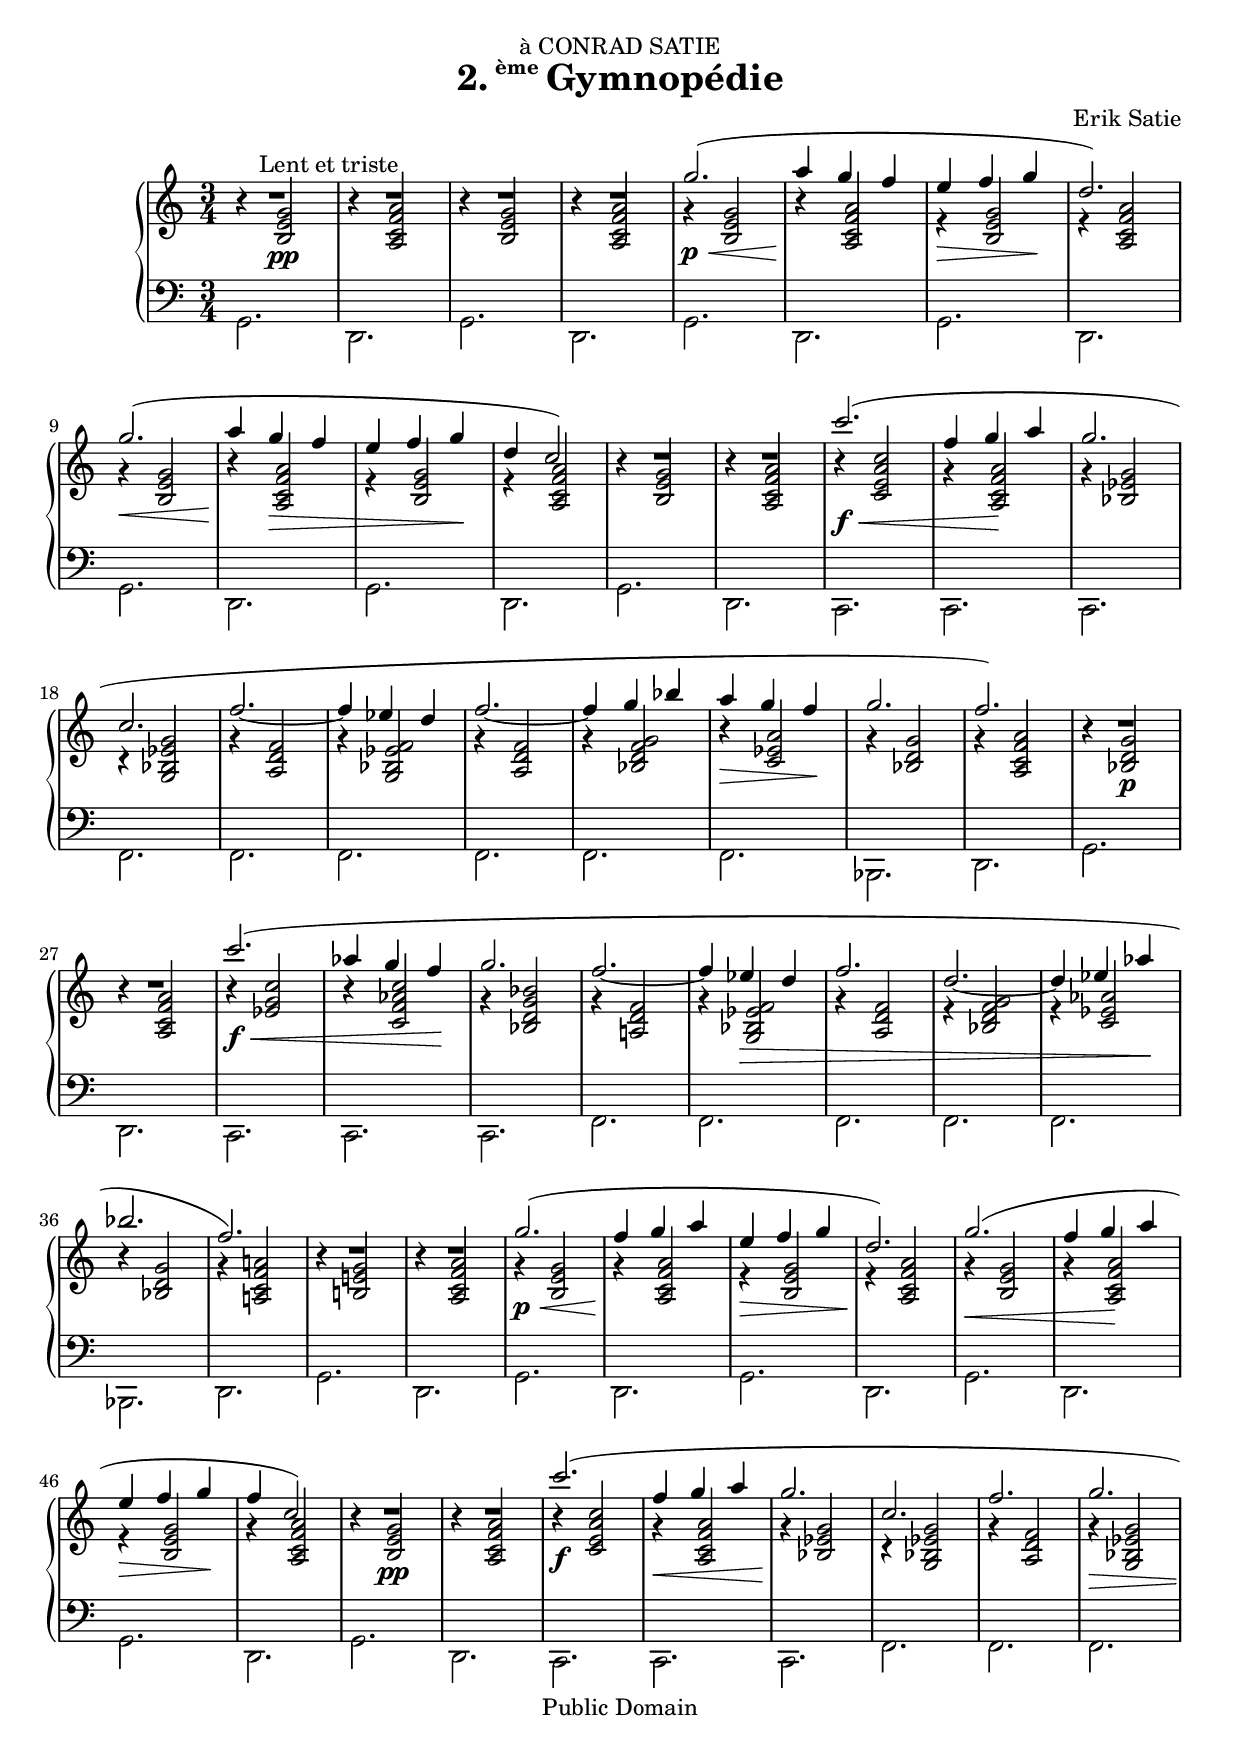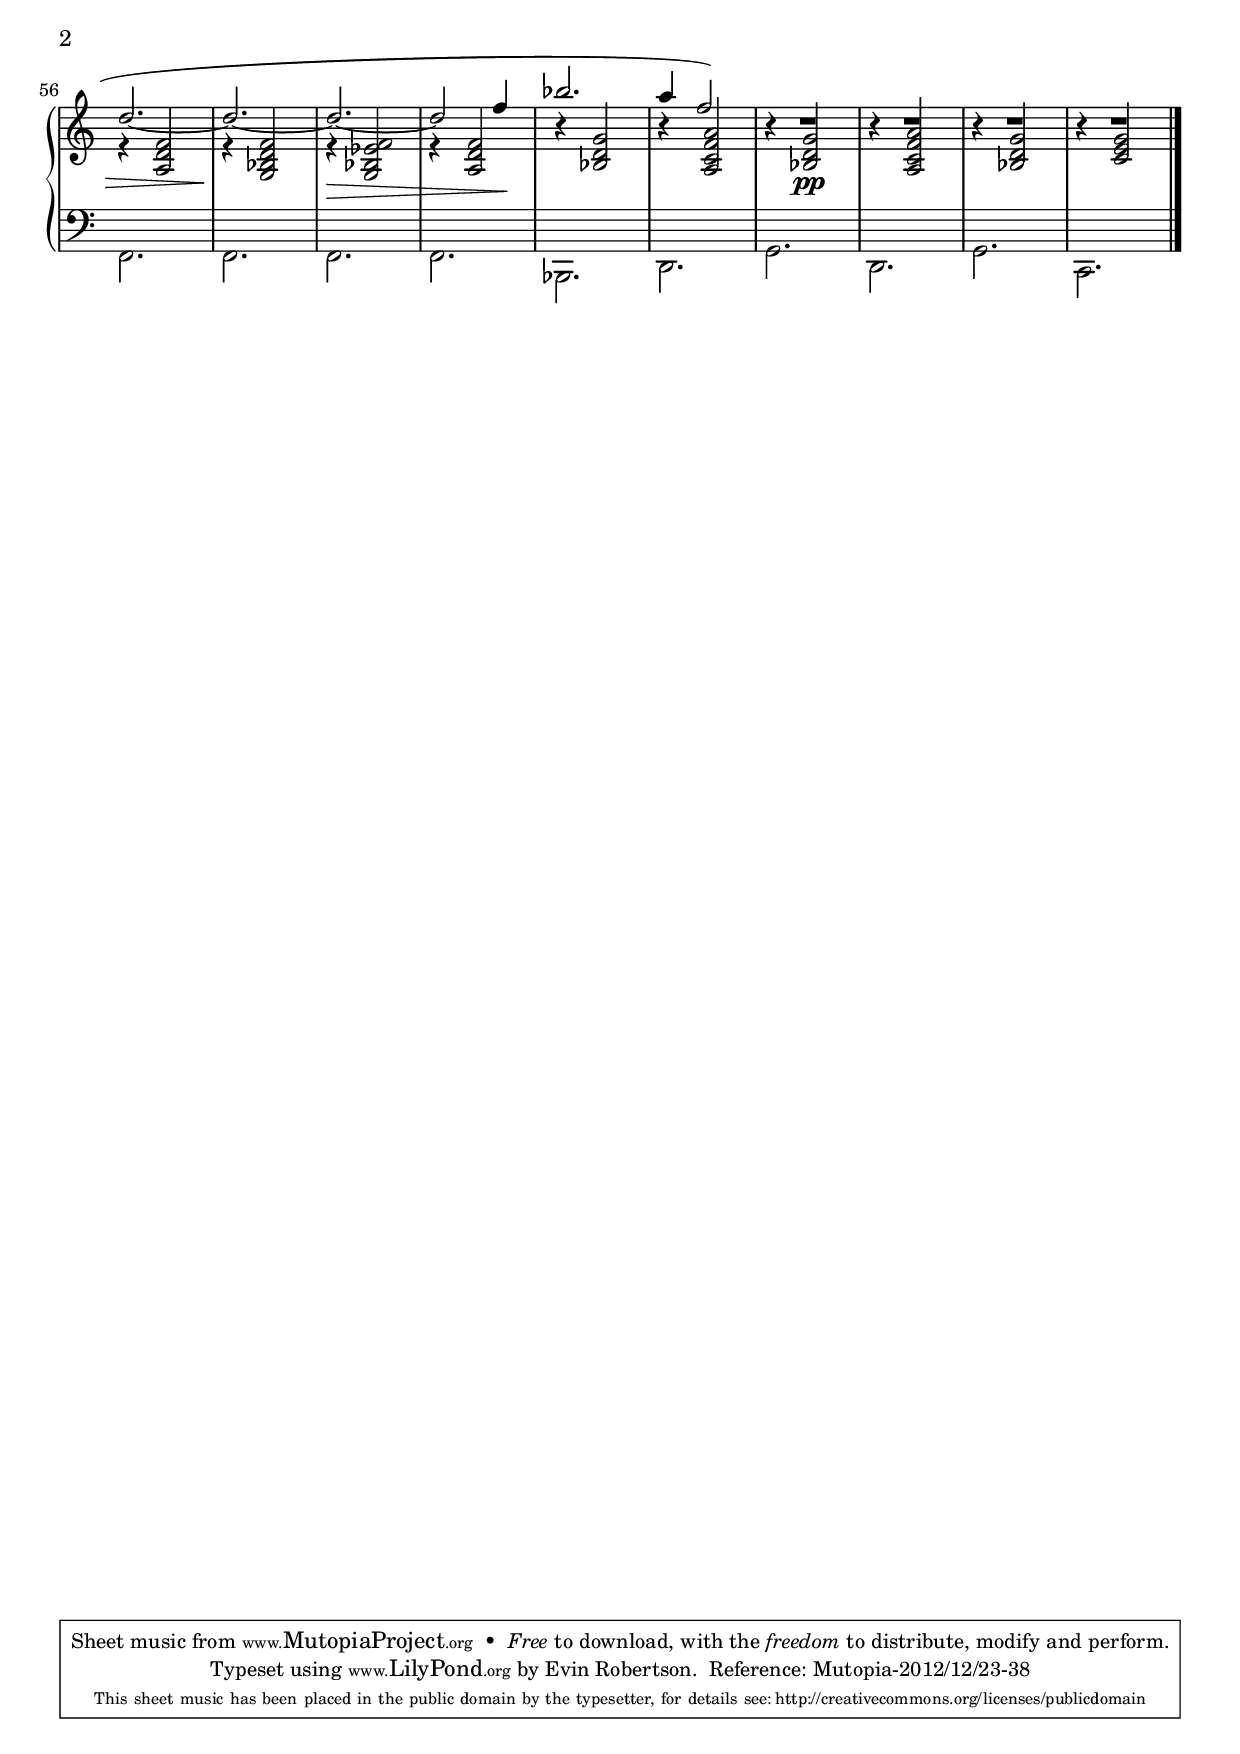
\version "2.16.0"

\header {
  title = \markup{\halign #-2 {2.} {\small\raise #1.5 ème} Gymnopédie}
  dedication = "à CONRAD SATIE"
  composer = "Erik Satie"

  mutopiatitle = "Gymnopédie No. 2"
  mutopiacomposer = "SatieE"
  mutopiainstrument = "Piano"
  date = "1888"
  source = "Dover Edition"
  % The Dover edition contains photocopies of the original work with
  % translations from the French typed on them.  The translations are
  % all that is new (copyrighted), and are not included in this file.

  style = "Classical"
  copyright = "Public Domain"

  filename = "gymnopedie_2.ly"
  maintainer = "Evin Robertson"
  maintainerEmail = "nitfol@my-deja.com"
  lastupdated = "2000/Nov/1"

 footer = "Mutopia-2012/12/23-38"
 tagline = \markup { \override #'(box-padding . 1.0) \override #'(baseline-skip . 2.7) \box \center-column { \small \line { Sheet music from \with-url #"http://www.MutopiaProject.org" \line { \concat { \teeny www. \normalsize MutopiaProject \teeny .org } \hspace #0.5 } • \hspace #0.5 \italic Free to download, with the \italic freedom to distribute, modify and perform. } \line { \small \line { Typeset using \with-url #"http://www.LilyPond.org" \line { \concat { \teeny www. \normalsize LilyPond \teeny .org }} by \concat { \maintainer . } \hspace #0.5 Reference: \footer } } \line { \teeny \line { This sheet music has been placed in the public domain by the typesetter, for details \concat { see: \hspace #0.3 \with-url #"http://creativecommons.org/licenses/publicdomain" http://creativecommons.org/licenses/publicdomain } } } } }
}

global =  {
  \key a \minor
  \time 3/4
}

top = \relative c''' {
  \stemUp
  \slurUp
  R2.^\markup{\hspace #10 "Lent et triste"} |
  R2. |
  R2. |
  R2. |
  g2.( \p \< |
  a4\! g f |
  e \> f  g\! |
  d2.) |
  \barNumberCheck #9
  g2.( \< |
  a4\! g \> f |
  e f  g\! |
  d  c2) |
  R2. |
  R2. |
  c'2.( \f \< |
  f,4  g\! a |
  \barNumberCheck #17
  g2. |
  c,2. |
  f2. ~ |
  f4 ees d |
  f2. ~ |
  f4 g bes |
  a \> g  f\! |
  g2. |
  \barNumberCheck #25
  f2.) |
  R2. |
  R2. |
  c'2.( \f \< |
  aes4 g  f\! |
  g2. |
  f2. ~ |
  f4 ees \> d |
  \barNumberCheck #33
  f2. |
  d2. ~ |
  d4 ees  aes\! |
  bes2. |
  f2.) |
  R2. |
  R2. |
  g2.( \p \< |
  \barNumberCheck #41
  f4\! g a |
  e \> f g |
  d2.\!) |
  g2.( \< |
  f4  g\! a |
  e \> f  g\! |
  f  c2) |
  R2. |
  \barNumberCheck #49
  R2. |
  c'2.( \f |
  f,4 \< g a |
  g2.\! |
  c,2. |
  f2. |
  g2. \> |
  d2. ~ |
  d2.\! ~ |
  \barNumberCheck #58
  d2. \> ~ |
  d2  f4\! |
  bes2. |
  a4  f2) |
  R2. |
  R2. |
  R2. |
  R2. \bar "|."
}

middle = \context Voice = "accomp" \relative c'' {
  \override NoteColumn   #'horizontal-shift = #1
  r4 <g  e b>2\pp |
  r4 <a f c a>2 |
  r4 <g e b>2 |
  r4 <a f c a>2 |
  r4 <g e b>2 |
  r4 <a f c a>2 |
  r4 <g e b>2 |
  r4 <a f c a>2 |

  r4 <g e b>2 |
  r4 <a f c a>2 |
  r4 <g e b>2 |
  r4 <a f c a>2 |
  r4 <g e b>2 |
  r4 <a f c a>2 |

  r4 <c a e c>2 |
  r4 <a f c a>2 |
  r4 <g ees bes>2 |
  r4 <g ees bes g>2 |
  r4 <f d a>2 |
  r4 <f ees bes g>2 |
  r4 <f d a>2 |
  r4 <g f d bes>2 |
  r4 <a ees c>2 |
  r4 <g d bes>2 |
  r4 <a f c a>2 |
  r4 <g  d bes>2\p |
  r4 <a f c a>2 |

  r4 <c g ees>2 |
  r4 <c aes f c>2 |
  r4 <bes g d bes>2 |
  r4 <f d a!>2 |
  r4 <f ees bes g>2 |
  r4 <f d a>2 |
  r4 <g f d bes>2 |
  r4 <aes ees c>2 |
  r4 <g d bes>2 |
  r4 <a! f c a!>2 |

  r4 <g e! b!>2 |
  r4 <a f c a>2 |
  r4 <g e b>2 |
  r4 <a f c a>2 |
  r4 <g e b>2 |
  r4 <a f c a>2 |

  r4 <g e b>2 |
  r4 <a f c a>2 |
  r4 <g e b>2 |
  r4 <a f c a>2 |
  r4 <g  e b>2\pp |
  r4 <a f c a>2 |

  r4 <c a e c>2 |
  r4 <a f c a>2 |
  r4 <g ees bes>2 |
  r4 <g ees bes g>2 |
  r4 <f d a>2 |
  r4 <g ees bes g>2 |
  r4 <f d a>2 |
  r4 <f d bes g>2 |
  r4 <f ees bes g>2 |
  r4 <f d a>2 |
  r4 <g d bes>2 |
  r4 <a f c a>2 |

  r4 <g  d bes>2\pp |
  r4 <a f c a>2 |
  r4 <g d bes>2 |
  r4 <g e c>2 |
}

bottom = \context Staff \relative c {
  \stemDown
  g2. |
  d2. |
  g2. |
  d2. |
  g2. |
  d2. |
  g2. |
  d2. |

  g2. |
  d2. |
  g2. |
  d2. |
  g2. |
  d2. |

  c2. |
  c2. |
  c2. |
  f2. |
  f2. |
  f2. |
  f2. |
  f2. |
  f2. |
  bes,2. |
  d2. |
  g2. |
  d2. |


  c2. |
  c2. |
  c2. |
  f2. |
  f2. |
  f2. |
  f2. |
  f2. |
  bes,2. |
  d2. |

  g2. |
  d2. |
  g2. |
  d2. |
  g2. |
  d2. |

  g2. |
  d2. |
  g2. |
  d2. |
  g2. |
  d2. |

  c2. |
  c2. |
  c2. |
  f2. |
  f2. |
  f2. |
  f2. |
  f2. |
  f2. |
  f2. |
  bes,2. |
  d2. |

  g2. |
  d2. |
  g2. |
  c,2. |
}

\score {
  \context PianoStaff <<
    \context Staff = "treble" <<
      \global
      \clef treble
      \top
      \middle
    >>
    \context Staff = "bass" <<
      \global
      \clef bass
      \bottom
    >>
  >>
  \midi { }
  \layout {
    ragged-right = ##f
    \context {
      \Score
      \override SpacingSpanner #'shortest-duration-space = #3.0
      \override SpacingSpanner #'spacing-increment = #1.2
    }
  }
}
